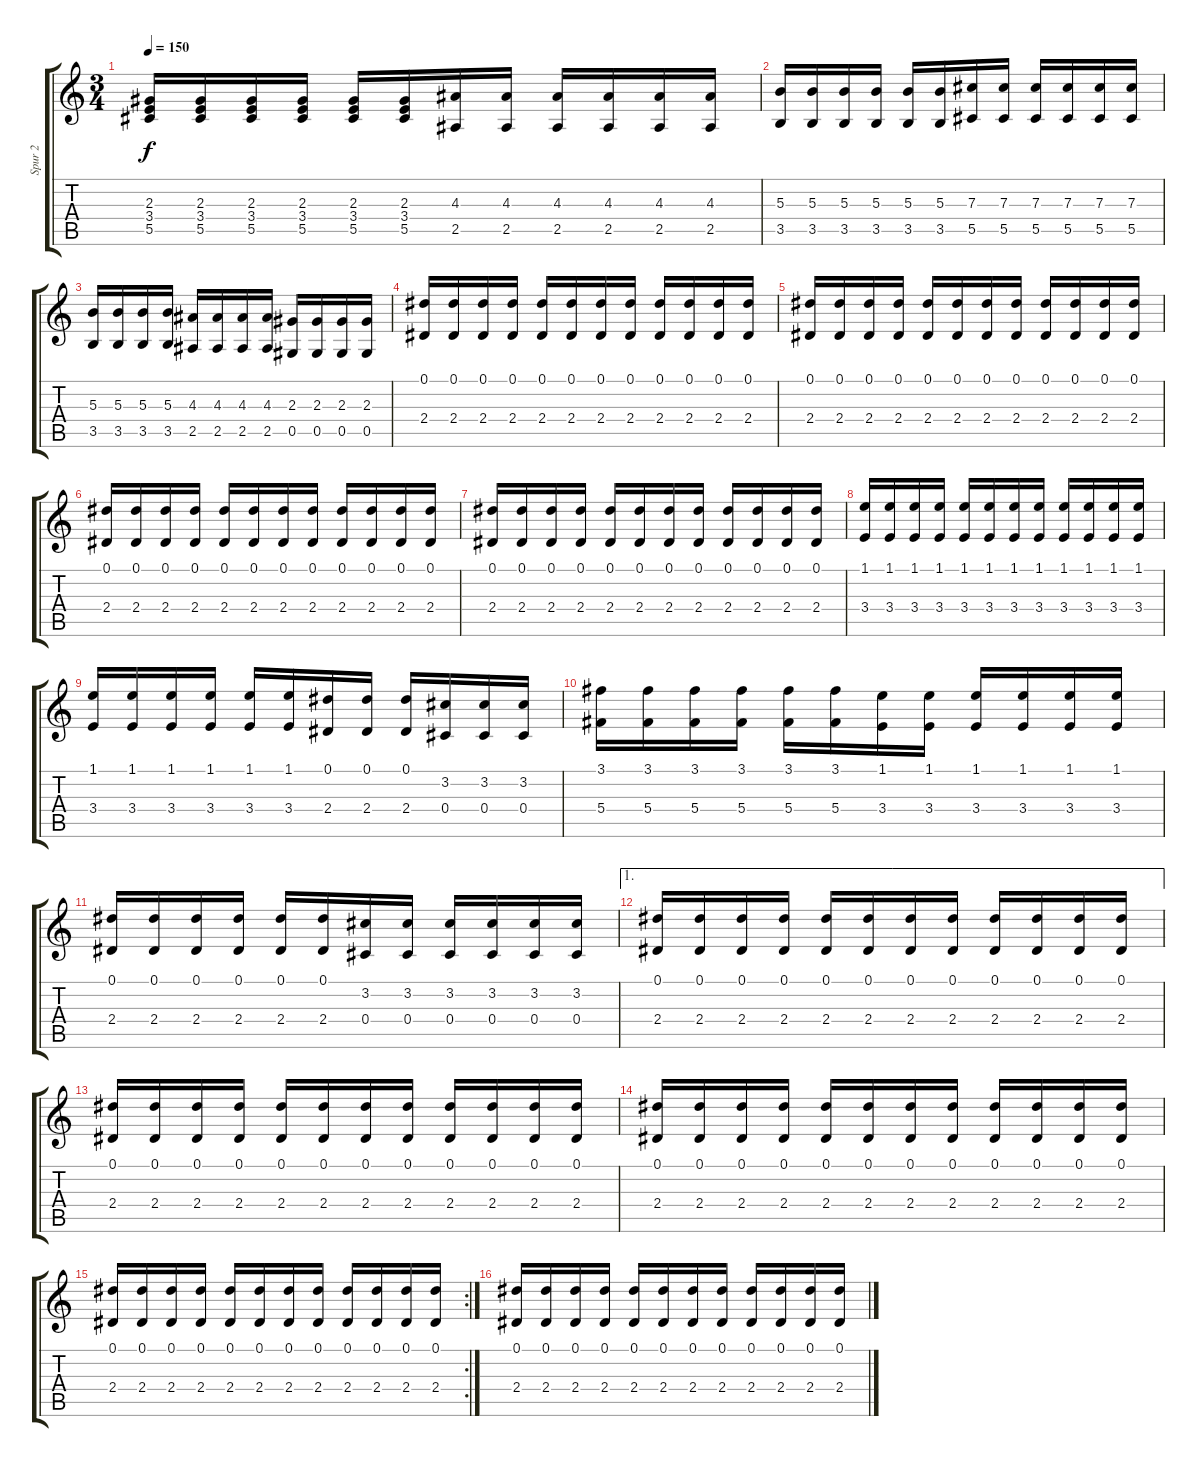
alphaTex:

\track ("Spur 2" "Spur 2") {instrument overdrivenguitar}
\staff {score tabs}
\tuning (Eb4 Bb3 Gb3 Db3 Ab2 Eb2) {hide}
\ts (3 4)
\tempo 150
\clef g2
\ks c
(2.3 3.4 5.5).16{dy f} (2.3 3.4 5.5).16 (2.3 3.4 5.5).16 (2.3 3.4 5.5).16 (2.3 3.4 5.5).16 (2.3 3.4 5.5).16 (4.3 2.5).16 (4.3 2.5).16 (4.3 2.5).16 (4.3 2.5).16 (4.3 2.5).16 (4.3 2.5).16 |
(5.3 3.5).16 (5.3 3.5).16 (5.3 3.5).16 (5.3 3.5).16 (5.3 3.5).16 (5.3 3.5).16 (7.3 5.5).16 (7.3 5.5).16 (7.3 5.5).16 (7.3 5.5).16 (7.3 5.5).16 (7.3 5.5).16 |
(5.3 3.5).16 (5.3 3.5).16 (5.3 3.5).16 (5.3 3.5).16 (4.3 2.5).16 (4.3 2.5).16 (4.3 2.5).16 (4.3 2.5).16 (2.3 0.5).16 (2.3 0.5).16 (2.3 0.5).16 (2.3 0.5).16 |
(0.1 2.4).16 (0.1 2.4).16 (0.1 2.4).16 (0.1 2.4).16 (0.1 2.4).16 (0.1 2.4).16 (0.1 2.4).16 (0.1 2.4).16 (0.1 2.4).16 (0.1 2.4).16 (0.1 2.4).16 (0.1 2.4).16 |
(0.1 2.4).16 (0.1 2.4).16 (0.1 2.4).16 (0.1 2.4).16 (0.1 2.4).16 (0.1 2.4).16 (0.1 2.4).16 (0.1 2.4).16 (0.1 2.4).16 (0.1 2.4).16 (0.1 2.4).16 (0.1 2.4).16 |
(0.1 2.4).16 (0.1 2.4).16 (0.1 2.4).16 (0.1 2.4).16 (0.1 2.4).16 (0.1 2.4).16 (0.1 2.4).16 (0.1 2.4).16 (0.1 2.4).16 (0.1 2.4).16 (0.1 2.4).16 (0.1 2.4).16 |
(0.1 2.4).16 (0.1 2.4).16 (0.1 2.4).16 (0.1 2.4).16 (0.1 2.4).16 (0.1 2.4).16 (0.1 2.4).16 (0.1 2.4).16 (0.1 2.4).16 (0.1 2.4).16 (0.1 2.4).16 (0.1 2.4).16 |
(1.1 3.4).16 (1.1 3.4).16 (1.1 3.4).16 (1.1 3.4).16 (1.1 3.4).16 (1.1 3.4).16 (1.1 3.4).16 (1.1 3.4).16 (1.1 3.4).16 (1.1 3.4).16 (1.1 3.4).16 (1.1 3.4).16 |
(1.1 3.4).16 (1.1 3.4).16 (1.1 3.4).16 (1.1 3.4).16 (1.1 3.4).16 (1.1 3.4).16 (0.1 2.4).16 (0.1 2.4).16 (0.1 2.4).16 (3.2 0.4).16 (3.2 0.4).16 (3.2 0.4).16 |
(3.1 5.4).16 (3.1 5.4).16 (3.1 5.4).16 (3.1 5.4).16 (3.1 5.4).16 (3.1 5.4).16 (1.1 3.4).16 (1.1 3.4).16 (1.1 3.4).16 (1.1 3.4).16 (1.1 3.4).16 (1.1 3.4).16 |
(0.1 2.4).16 (0.1 2.4).16 (0.1 2.4).16 (0.1 2.4).16 (0.1 2.4).16 (0.1 2.4).16 (3.2 0.4).16 (3.2 0.4).16 (3.2 0.4).16 (3.2 0.4).16 (3.2 0.4).16 (3.2 0.4).16 |
\ae 1
(0.1 2.4).16 (0.1 2.4).16 (0.1 2.4).16 (0.1 2.4).16 (0.1 2.4).16 (0.1 2.4).16 (0.1 2.4).16 (0.1 2.4).16 (0.1 2.4).16 (0.1 2.4).16 (0.1 2.4).16 (0.1 2.4).16 |
(0.1 2.4).16 (0.1 2.4).16 (0.1 2.4).16 (0.1 2.4).16 (0.1 2.4).16 (0.1 2.4).16 (0.1 2.4).16 (0.1 2.4).16 (0.1 2.4).16 (0.1 2.4).16 (0.1 2.4).16 (0.1 2.4).16 |
(0.1 2.4).16 (0.1 2.4).16 (0.1 2.4).16 (0.1 2.4).16 (0.1 2.4).16 (0.1 2.4).16 (0.1 2.4).16 (0.1 2.4).16 (0.1 2.4).16 (0.1 2.4).16 (0.1 2.4).16 (0.1 2.4).16 |
\rc 2
(0.1 2.4).16 (0.1 2.4).16 (0.1 2.4).16 (0.1 2.4).16 (0.1 2.4).16 (0.1 2.4).16 (0.1 2.4).16 (0.1 2.4).16 (0.1 2.4).16 (0.1 2.4).16 (0.1 2.4).16 (0.1 2.4).16 |
(0.1 2.4).16 (0.1 2.4).16 (0.1 2.4).16 (0.1 2.4).16 (0.1 2.4).16 (0.1 2.4).16 (0.1 2.4).16 (0.1 2.4).16 (0.1 2.4).16 (0.1 2.4).16 (0.1 2.4).16 (0.1 2.4).16
